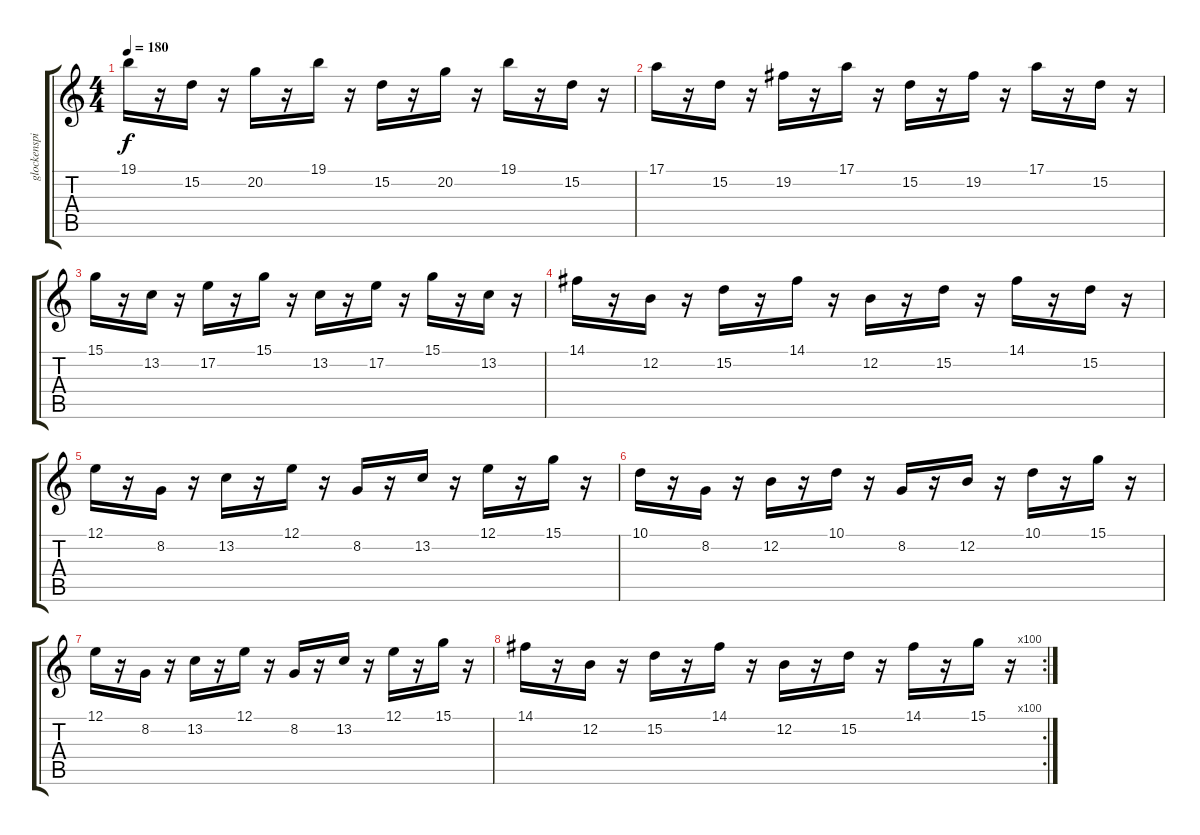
\track ("glockenspiel" "glockenspi") {instrument glockenspiel}
\staff {score tabs}
\tuning (E4 B3 G3 D3 A2 E2) {hide}
\ts (4 4)
\tempo 180
\clef g2
\ks c
19.1.16{dy f} r.16 15.2.16 r.16 20.2.16 r.16 19.1.16 r.16 15.2.16 r.16 20.2.16 r.16 19.1.16 r.16 15.2.16 r.16 |
17.1.16 r.16 15.2.16 r.16 19.2.16 r.16 17.1.16 r.16 15.2.16 r.16 19.2.16 r.16 17.1.16 r.16 15.2.16 r.16 |
15.1.16 r.16 13.2.16 r.16 17.2.16 r.16 15.1.16 r.16 13.2.16 r.16 17.2.16 r.16 15.1.16 r.16 13.2.16 r.16 |
14.1.16 r.16 12.2.16 r.16 15.2.16 r.16 14.1.16 r.16 12.2.16 r.16 15.2.16 r.16 14.1.16 r.16 15.2.16 r.16 |
12.1.16 r.16 8.2.16 r.16 13.2.16 r.16 12.1.16 r.16 8.2.16 r.16 13.2.16 r.16 12.1.16 r.16 15.1.16 r.16 |
10.1.16 r.16 8.2.16 r.16 12.2.16 r.16 10.1.16 r.16 8.2.16 r.16 12.2.16 r.16 10.1.16 r.16 15.1.16 r.16 |
12.1.16 r.16 8.2.16 r.16 13.2.16 r.16 12.1.16 r.16 8.2.16 r.16 13.2.16 r.16 12.1.16 r.16 15.1.16 r.16 |
\rc 100
14.1.16 r.16 12.2.16 r.16 15.2.16 r.16 14.1.16 r.16 12.2.16 r.16 15.2.16 r.16 14.1.16 r.16 15.1.16 r.16
